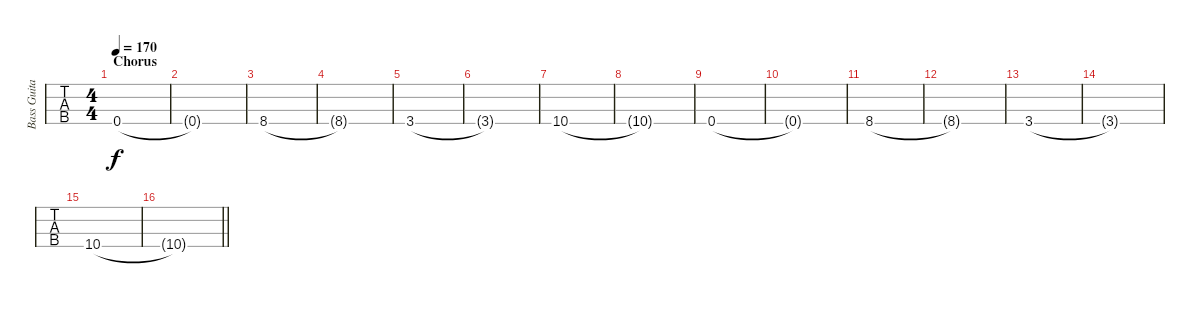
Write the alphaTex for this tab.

\track ("Bass Guitar" "Bass Guita") {instrument electricbassfinger}
\staff {tabs}
\tuning (F2 C2 G1 C1) {hide}
\ts (4 4)
\section ("" "Chorus")
\tempo 170
\clef f4
\ks c
0.4.1{dy f} |
0.4{t}.1 |
8.4.1 |
8.4{t}.1 |
3.4.1 |
3.4{t}.1 |
10.4.1 |
10.4{t}.1 |
0.4.1 |
0.4{t}.1 |
8.4.1 |
8.4{t}.1 |
3.4.1 |
3.4{t}.1 |
10.4.1 |
\barLineRight lightlight
10.4{t}.1
